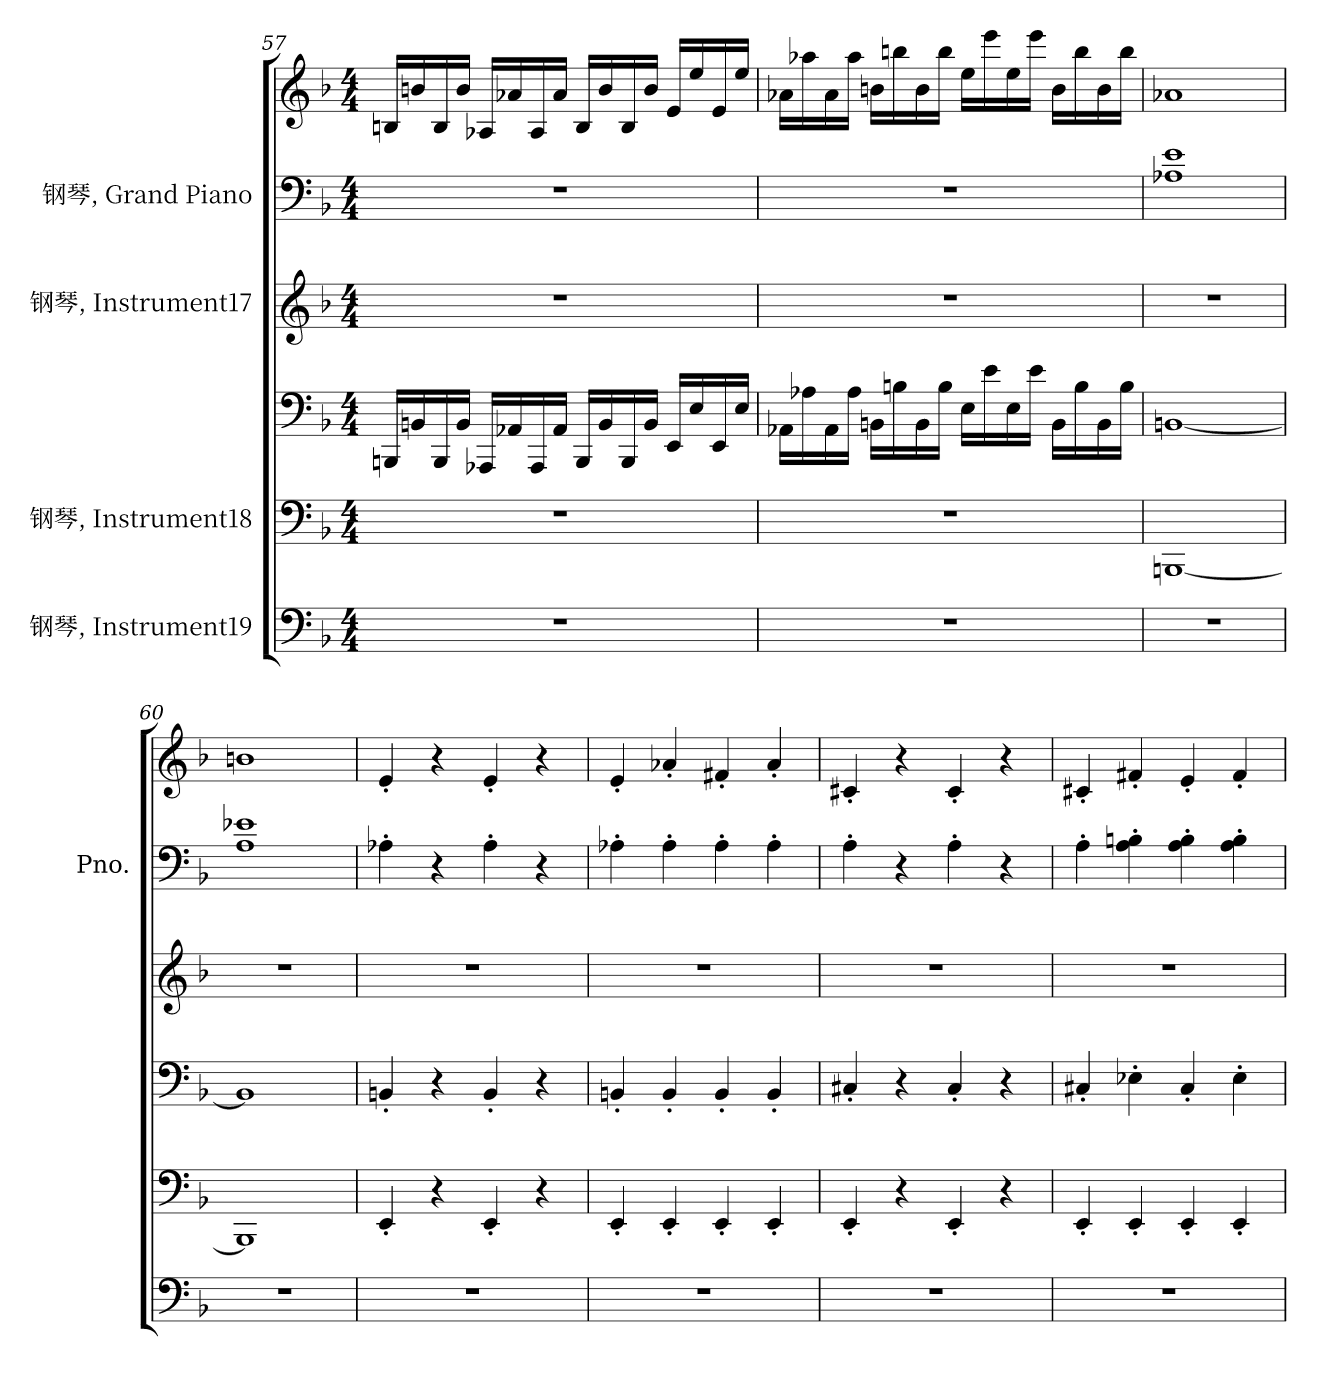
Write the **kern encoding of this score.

**kern	**kern	**kern	**kern	**kern	**kern
*part4	*part3	*part3	*part2	*part1	*part1
*staff6	*staff5	*staff4	*staff3	*staff2	*staff1
*I"钢琴, Instrument19	*I"钢琴, Instrument18	*	*I"钢琴, Instrument17	*I"钢琴, Grand Piano	*
*	*	*	*	*I'Pno.	*
*clefF4	*clefF4	*clefF4	*clefG2	*clefF4	*clefG2
*k[b-]	*k[b-]	*k[b-]	*k[b-]	*k[b-]	*k[b-]
*M4/4	*M4/4	*M4/4	*M4/4	*M4/4	*M4/4
=57	=57	=57	=57	=57	=57
1r	1r	16BBBn/LL	1r	1r	16Bn/LL
.	.	16BBn/	.	.	16bn/
.	.	16BBB/	.	.	16B/
.	.	16BB/JJ	.	.	16b/JJ
.	.	16AAA-X/LL	.	.	16A-X/LL
.	.	16AA-X/	.	.	16a-X/
.	.	16AAA-/	.	.	16A-/
.	.	16AA-/JJ	.	.	16a-/JJ
.	.	16BBB/LL	.	.	16B/LL
.	.	16BB/	.	.	16b/
.	.	16BBB/	.	.	16B/
.	.	16BB/JJ	.	.	16b/JJ
.	.	16EE/LL	.	.	16e/LL
.	.	16E/	.	.	16ee/
.	.	16EE/	.	.	16e/
.	.	16E/JJ	.	.	16ee/JJ
!!LO:LB:g=z
=58	=58	=58	=58	=58	=58
1r	1r	16AA-X\LL	1r	1r	16a-X\LL
.	.	16A-X\	.	.	16aa-X\
.	.	16AA-\	.	.	16a-\
.	.	16A-\JJ	.	.	16aa-\JJ
.	.	16BBn\LL	.	.	16bn\LL
.	.	16Bn\	.	.	16bbn\
.	.	16BB\	.	.	16b\
.	.	16B\JJ	.	.	16bb\JJ
.	.	16E\LL	.	.	16ee\LL
.	.	16e\	.	.	16eee\
.	.	16E\	.	.	16ee\
.	.	16e\JJ	.	.	16eee\JJ
.	.	16BB\LL	.	.	16b\LL
.	.	16B\	.	.	16bb\
.	.	16BB\	.	.	16b\
.	.	16B\JJ	.	.	16bb\JJ
=59	=59	=59	=59	=59	=59
1r	[1BBBn	[1BBn	1r	1A-X 1e	1a-X
=60	=60	=60	=60	=60	=60
1r	1BBB]	1BB]	1r	1A 1e-X	1bn
=61	=61	=61	=61	=61	=61
1r	4EE'/	4BBn'/	1r	4A-X'\	4e'/
.	4r	4r	.	4r	4r
.	4EE'/	4BB'/	.	4A-'\	4e'/
.	4r	4r	.	4r	4r
=62	=62	=62	=62	=62	=62
1r	4EE'/	4BBn'/	1r	4A-X'\	4e'/
.	4EE'/	4BB'/	.	4A-'\	4a-X'/
.	4EE'/	4BB'/	.	4A-'\	4f#X'/
.	4EE'/	4BB'/	.	4A-'\	4a-'/
=63	=63	=63	=63	=63	=63
1r	4EE'/	4C#X'/	1r	4A'\	4c#X'/
.	4r	4r	.	4r	4r
.	4EE'/	4C#'/	.	4A'\	4c#'/
.	4r	4r	.	4r	4r
!!LO:PB:g=z
=64	=64	=64	=64	=64	=64
1r	4EE'/	4C#X'/	1r	4A'\	4c#X'/
.	4EE'/	4E-X'\	.	4A\' 4Bn\'	4f#X'/
.	4EE'/	4C#'/	.	4A\' 4B\'	4e'/
.	4EE'/	4E-'\	.	4A\' 4B\'	4f#'/
=	=	=	=	=	=
*-	*-	*-	*-	*-	*-
